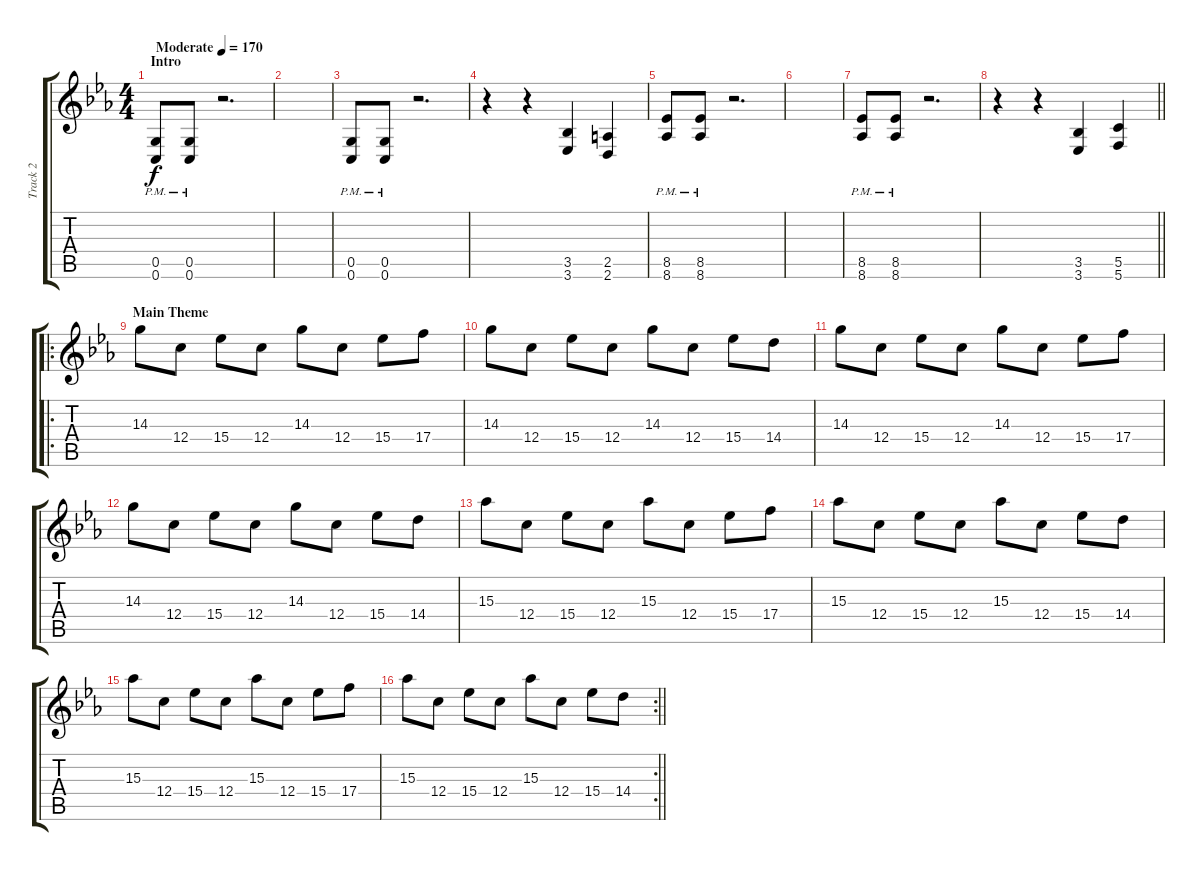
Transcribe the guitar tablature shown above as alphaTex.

\track ("Track 2" "Track 2") {instrument distortionguitar}
\staff {score tabs}
\tuning (D4 A3 F3 C3 G2 C2) {hide}
\ts (4 4)
\section ("" "Intro")
\tempo (170 "Moderate")
\clef g2
\ks cminor
(0.5{pm} 0.6{pm}).8{dy f instrument distortionguitar} (0.5{pm} 0.6{pm}).8 r.2{d} |
|
(0.5{pm} 0.6{pm}).8 (0.5{pm} 0.6{pm}).8 r.2{d} |
r.4 r.4 (3.5 3.6).4 (2.5 2.6).4 |
(8.5{pm} 8.6{pm}).8 (8.5{pm} 8.6{pm}).8 r.2{d} |
|
(8.5{pm} 8.6{pm}).8 (8.5{pm} 8.6{pm}).8 r.2{d} |
\barLineRight lightlight
r.4 r.4 (3.5 3.6).4 (5.5 5.6).4 |
\ro
\section ("" "Main Theme")
14.3.8 12.4.8 15.4.8 12.4.8 14.3.8 12.4.8 15.4.8 17.4.8 |
14.3.8 12.4.8 15.4.8 12.4.8 14.3.8 12.4.8 15.4.8 14.4.8 |
14.3.8 12.4.8 15.4.8 12.4.8 14.3.8 12.4.8 15.4.8 17.4.8 |
14.3.8 12.4.8 15.4.8 12.4.8 14.3.8 12.4.8 15.4.8 14.4.8 |
15.3.8 12.4.8 15.4.8 12.4.8 15.3.8 12.4.8 15.4.8 17.4.8 |
15.3.8 12.4.8 15.4.8 12.4.8 15.3.8 12.4.8 15.4.8 14.4.8 |
15.3.8 12.4.8 15.4.8 12.4.8 15.3.8 12.4.8 15.4.8 17.4.8 |
\rc 2
\barLineRight lightlight
15.3.8 12.4.8 15.4.8 12.4.8 15.3.8 12.4.8 15.4.8 14.4.8
